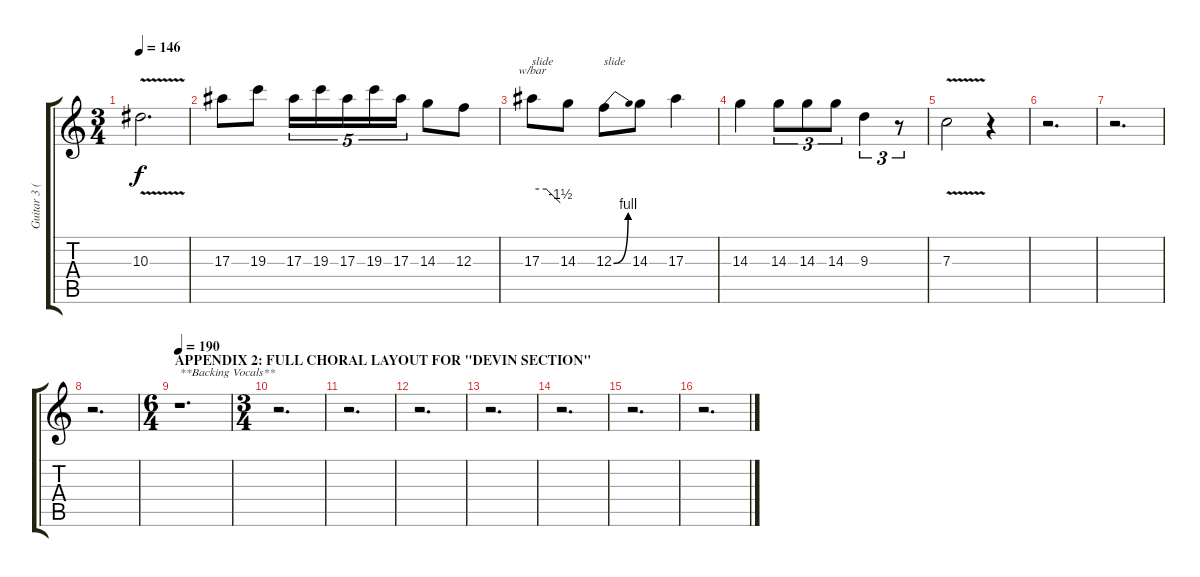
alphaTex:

\track ("Guitar 3 (Studio/Backing)" "Guitar 3 (") {instrument distortionguitar}
\staff {score tabs}
\tuning (D4 A3 F3 C3 G2 C2) {hide}
\ts (3 4)
\tempo 146
\clef g2
\ks c
10.3{v}.2{d dy f} |
17.3.8 19.3.8 17.3.16{tu (5 4)} 19.3.16{tu (5 4)} 17.3.16{tu (5 4)} 19.3.16{tu (5 4)} 17.3.16{tu (5 4)} 14.3.8 12.3.8 |
17.3.8{tbe (custom default 0 0 30 0 60 -6) txt "slide"} 14.3.8 12.3{be (bend 0 0 60 4)}.8{txt "slide"} 14.3.8 17.3.4 |
14.3.4 14.3.8{tu (3 2)} 14.3.8{tu (3 2)} 14.3.8{tu (3 2)} 9.3.4{tu (3 2)} r.8{tu (3 2)} |
7.3{v}.2 r.4 |
r.2{d} |
r.2{d} |
r.2{d} |
\ts (6 4)
\section ("" "APPENDIX 2: FULL CHORAL LAYOUT FOR \"DEVIN SECTION\"")
\tempo 190
r.1{d txt "**Backing Vocals**"} |
\ts (3 4)
r.2{d} |
r.2{d} |
r.2{d} |
r.2{d} |
r.2{d} |
r.2{d} |
r.2{d}
